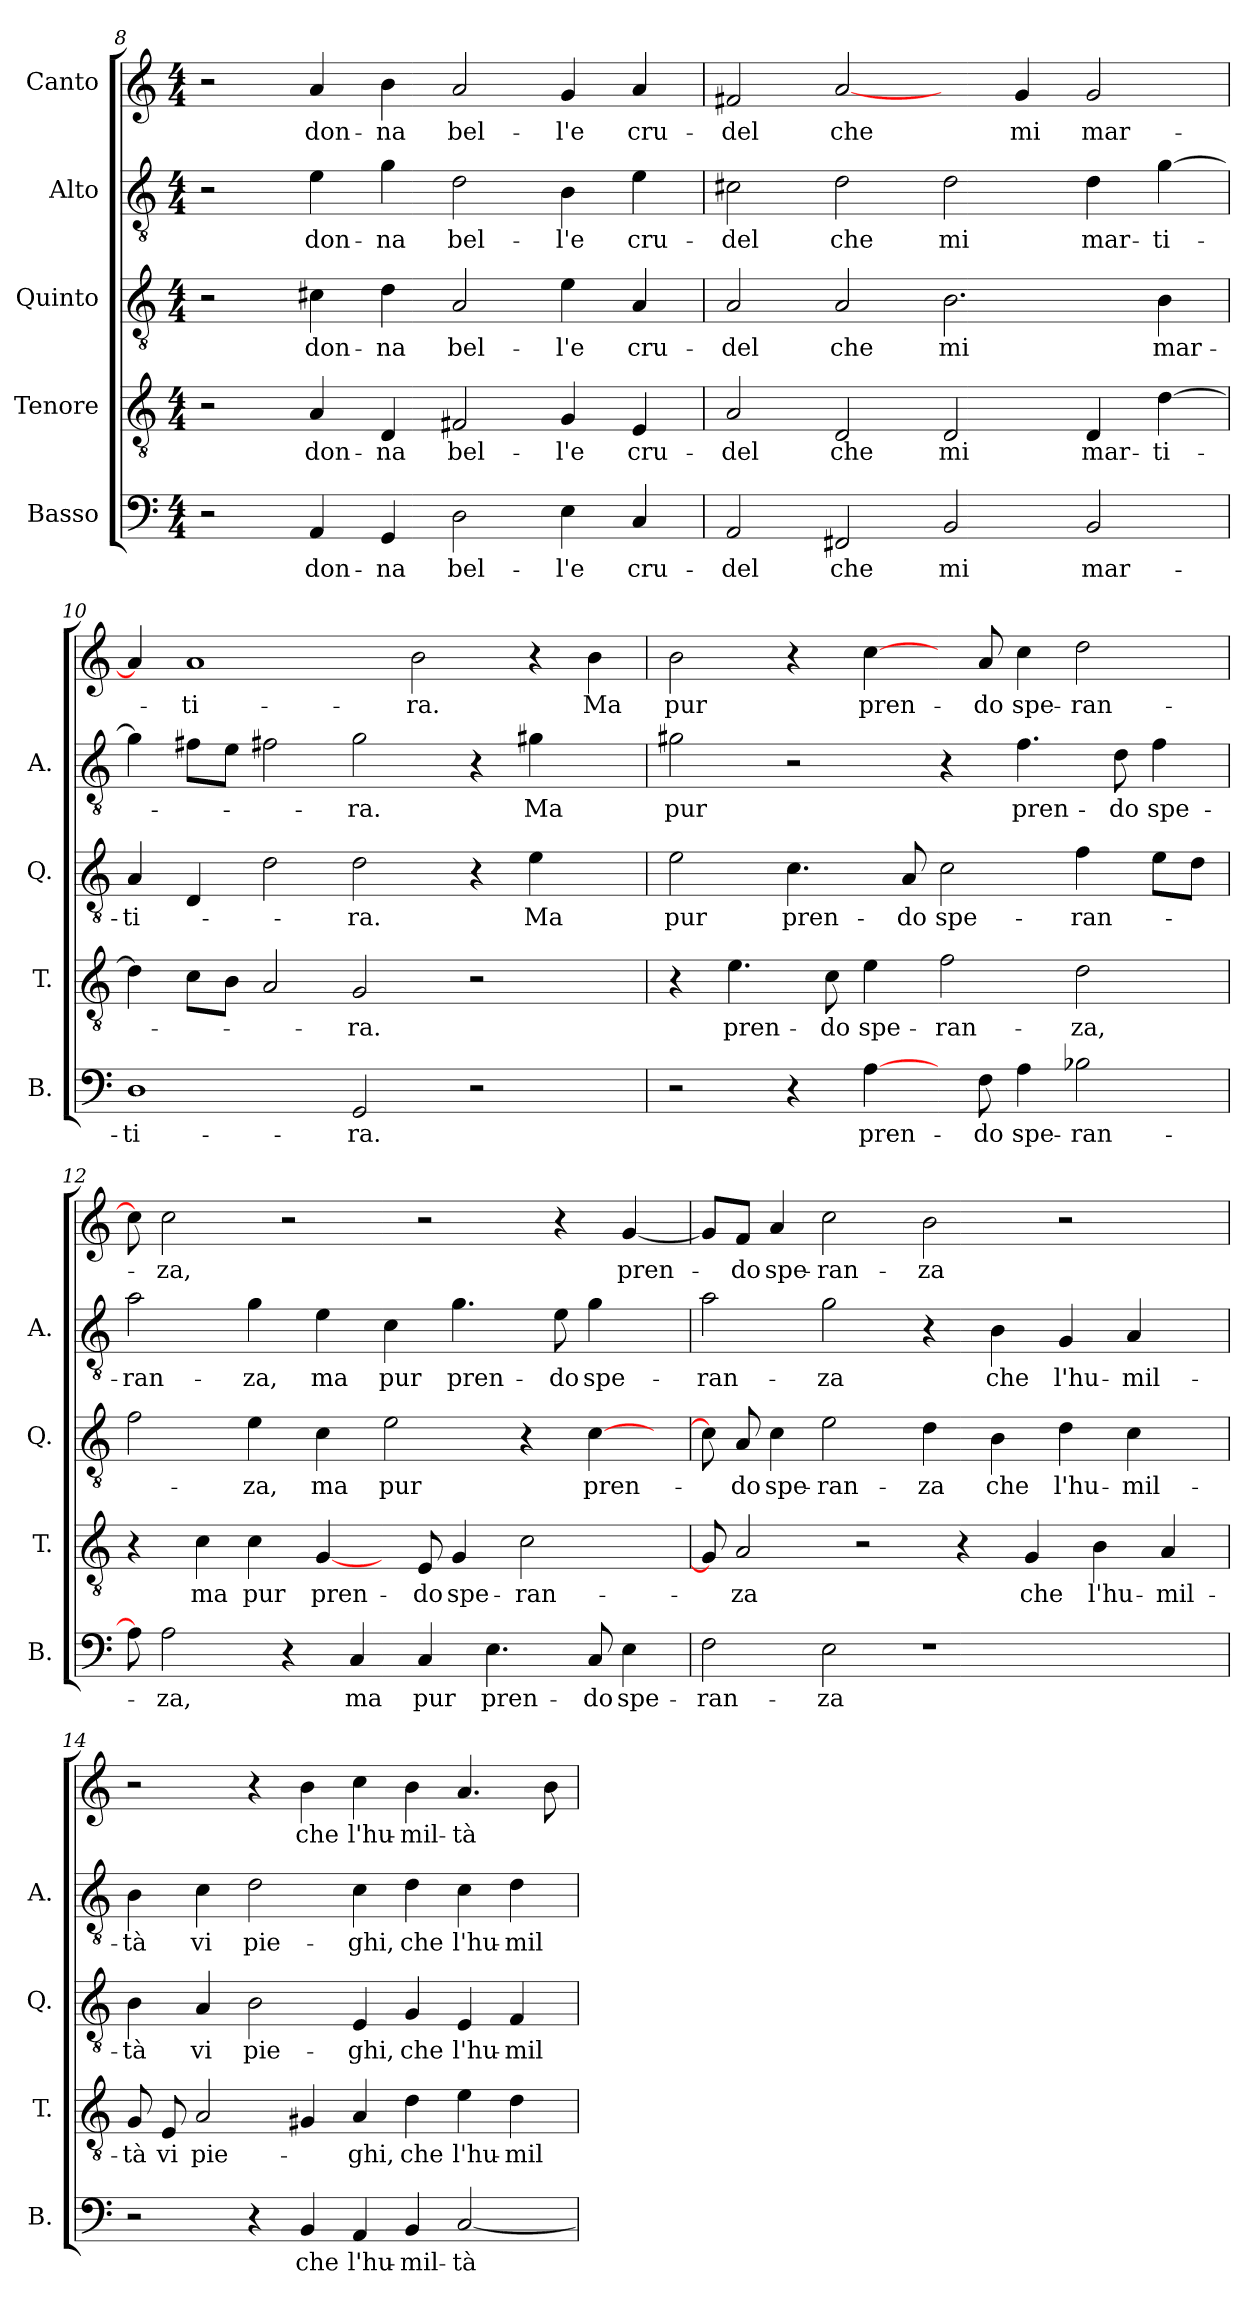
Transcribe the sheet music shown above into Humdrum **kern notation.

**kern	**text	**kern	**text	**kern	**text	**kern	**text	**kern	**text
*part5	*part5	*part4	*part4	*part3	*part3	*part2	*part2	*part1	*part1
*staff5	*staff5	*staff4	*staff4	*staff3	*staff3	*staff2	*staff2	*staff1	*staff1
*I"Basso	*	*I"Tenore	*	*I"Quinto	*	*I"Alto	*	*I"Canto	*
*I'B.	*	*I'T.	*	*I'Q.	*	*I'A.	*	*	*
*clefF4	*	*clefGv2	*	*clefGv2	*	*clefGv2	*	*clefG2	*
*k[]	*	*k[]	*	*k[]	*	*k[]	*	*k[]	*
*C:	*	*C:	*	*C:	*	*C:	*	*C:	*
*M4/4	*	*M4/4	*	*M4/4	*	*M4/4	*	*M4/4	*
=8	=8	=8	=8	=8	=8	=8	=8	=8	=8
2r	.	2r	.	2r	.	2r	.	2r	.
4AA/	don-	4A/	don-	4c#X\	don-	4e\	don-	4a/	don-
4GG/	-na	4D/	-na	4d\	-na	4g\	-na	4b\	-na
2D\	bel-	2F#X/	bel-	2A/	bel-	2d\	bel-	2a/	bel-
4E\	-l'e	4G/	-l'e	4e\	-l'e	4B\	-l'e	4g/	-l'e
4C/	cru-	4E/	cru-	4A/	cru-	4e\	cru-	4a/	cru-
=9	=9	=9	=9	=9	=9	=9	=9	=9	=9
2AA/	-del	2A/	-del	2A/	-del	2c#X\	-del	2f#X/	-del
2FF#X/	che	2D/	che	2A/	che	2d\	che	[2a/	che
2BB/	mi	2D/	mi	2.B\	mi	2d\	mi	4ryy	.
.	.	.	.	.	.	.	.	4g/	mi
2BB/	mar-	4D/	mar-	.	.	4d\	mar-	2g/	mar-
.	.	[4d\	-ti-	4B\	mar-	[4g\	-ti-	.	.
=10	=10	=10	=10	=10	=10	=10	=10	=10	=10
1D\	-ti-	4d\]	.	4A/	-ti-	4g\]	.	4a/]	.
.	.	8c\L	.	4D/	.	8f#X\L	.	1a/	-ti-
.	.	8B\J	.	.	.	8e\J	.	.	.
.	.	2A/	.	2d\	.	2f#X\	.	.	.
2GG/	-ra.	2G/	-ra.	2d\	-ra.	2g\	-ra.	.	.
.	.	.	.	.	.	.	.	2b\	-ra.
2r	.	2r	.	4r	.	4r	.	.	.
.	.	.	.	4e\	Ma	4g#X\	Ma	4r	.
4ryy	.	4ryy	.	4ryy	.	4ryy	.	4b\	Ma
=11	=11	=11	=11	=11	=11	=11	=11	=11	=11
2r	.	4r	.	2e\	pur	2g#X\	pur	2b\	pur
.	.	4.e\	pren-	.	.	.	.	.	.
4r	.	.	.	4.c\	pren-	2r	.	4r	.
.	.	8c\	-do	.	.	.	.	.	.
[4A\	pren-	4e\	spe-	.	.	.	.	[4cc\	pren-
.	.	.	.	8A/	-do	.	.	.	.
8ryy	.	2f\	-ran-	2c\	spe-	4r	.	8ryy	.
8F\	-do	.	.	.	.	.	.	8a/	-do
4A\	spe-	.	.	.	.	4.f\	pren-	4cc\	spe-
2B-X\	-ran-	2d\	-za,	4f\	-ran-	.	.	2dd\	-ran-
.	.	.	.	.	.	8d\	-do	.	.
.	.	.	.	8e\L	.	4f\	spe-	.	.
.	.	.	.	8d\J	.	.	.	.	.
=12	=12	=12	=12	=12	=12	=12	=12	=12	=12
8A\]	.	4r	.	2f\	.	2a\	-ran-	8cc\]	.
2A\	-za,	.	.	.	.	.	.	2cc\	-za,
.	.	4c\	ma	.	.	.	.	.	.
.	.	4c\	pur	4e\	-za,	4g\	-za,	.	.
4r	.	.	.	.	.	.	.	2r	.
.	.	[4G/	pren-	4c\	ma	4e\	ma	.	.
4C/	ma	.	.	.	.	.	.	.	.
.	.	8ryy	.	2e\	pur	4c\	pur	.	.
4C/	pur	8E/	-do	.	.	.	.	2r	.
.	.	4G/	spe-	.	.	4.g\	pren-	.	.
4.E\	pren-	.	.	.	.	.	.	.	.
.	.	2c\	-ran-	4r	.	.	.	.	.
.	.	.	.	.	.	8e\	-do	4r	.
8C/	-do	.	.	[4c\	pren-	4g\	spe-	.	.
4E\	spe-	.	.	.	.	.	.	[4g/	pren-
.	.	8ryy	.	8ryy	.	8ryy	.	.	.
=13	=13	=13	=13	=13	=13	=13	=13	=13	=13
2F\	-ran-	8G/]	.	8c\]	.	2a\	-ran-	8g/L]	.
.	.	2A/	-za	8A/	-do	.	.	8f/J	-do
.	.	.	.	4c\	spe-	.	.	4a/	spe-
2E\	-za	.	.	2e\	-ran-	2g\	-za	2cc\	-ran-
.	.	2r	.	.	.	.	.	.	.
1r	.	.	.	4d\	-za	4r	.	2b\	-za
.	.	4r	.	.	.	.	.	.	.
.	.	.	.	4B\	che	4B\	che	.	.
.	.	4G/	che	.	.	.	.	.	.
.	.	.	.	4d\	l'hu-	4G/	l'hu-	2r	.
.	.	4B\	l'hu-	.	.	.	.	.	.
.	.	.	.	4c\	-mil-	4A/	-mil-	.	.
.	.	4A/	-mil-	.	.	.	.	.	.
8ryy	.	.	.	8ryy	.	8ryy	.	8ryy	.
=14	=14	=14	=14	=14	=14	=14	=14	=14	=14
2r	.	8G/	-tà	4B\	-tà	4B\	-tà	2r	.
.	.	8E/	vi	.	.	.	.	.	.
.	.	2A/	pie-	4A/	vi	4c\	vi	.	.
4r	.	.	.	2B\	pie-	2d\	pie-	4r	.
4BB/	che	4G#X/	.	.	.	.	.	4b\	che
4AA/	l'hu-	4A/	-ghi,	4E/	-ghi,	4c\	-ghi,	4cc\	l'hu-
4BB/	-mil-	4d\	che	4G/	che	4d\	che	4b\	-mil-
[2C/	-tà	4e\	l'hu-	4E/	l'hu-	4c\	l'hu-	4.a/	-tà
.	.	4d\	-mil-	4F/	-mil-	4d\	-mil-	.	.
.	.	.	.	.	.	.	.	8b\	.
=	=	=	=	=	=	=	=	=	=
*-	*-	*-	*-	*-	*-	*-	*-	*-	*-
